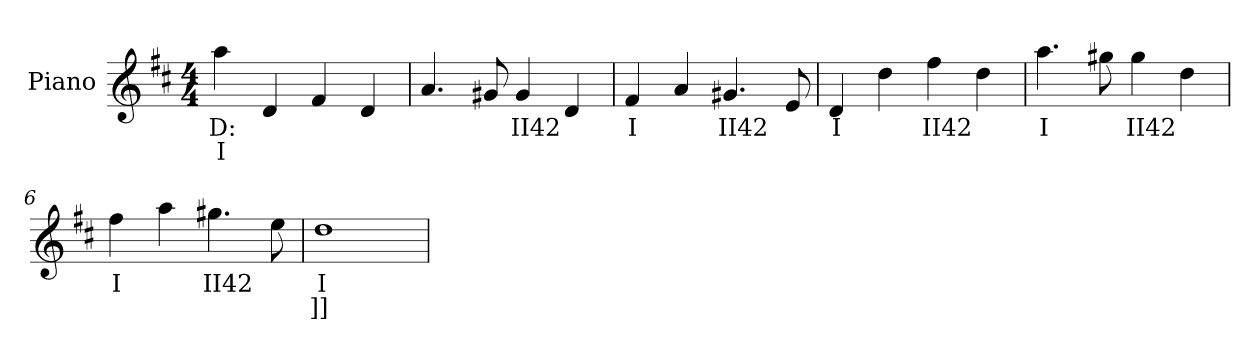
**kern	**text	**text
*part1	*part1	*part1
*staff1	*staff1	*staff1
*I"Piano	*	*
*I'Pno.	*	*
!!LO:PB:g=z
*clefG2	*	*
*k[f#c#]	*	*
*D:	*	*
*M4/4	*	*
*MM160	*	*
=1	=1	=1
!	!LO:LY:b:color=#000000	!LO:LY:b:color=#000000
4aai\	D:	I
4di/	.	.
4f#i/	.	.
4di/	.	.
=2	=2	=2
4.ai/	.	.
8g#Xi/	.	.
!	!LO:LY:b:color=#000000	!
4g#i/	II42	.
4di/	.	.
=3	=3	=3
!	!LO:LY:b:color=#000000	!
4f#i/	I	.
4ai/	.	.
!	!LO:LY:b:color=#000000	!
4.g#Xi/	II42	.
8ei/	.	.
!!LO:LB:g=z
=4	=4	=4
!	!LO:LY:b:color=#000000	!
4di/	I	.
4ddi\	.	.
!	!LO:LY:b:color=#000000	!
4ff#i\	II42	.
4ddi\	.	.
=5	=5	=5
!	!LO:LY:b:color=#000000	!
4.aai\	I	.
8gg#Xi\	.	.
!	!LO:LY:b:color=#000000	!
4gg#i\	II42	.
4ddi\	.	.
=6	=6	=6
!	!LO:LY:b:color=#000000	!
4ff#i\	I	.
4aai\	.	.
!	!LO:LY:b:color=#000000	!
4.gg#Xi\	II42	.
8eei\	.	.
=7	=7	=7
!	!LO:LY:b:color=#000000	!LO:LY:b:color=#000000
1ddi	I	]]
=	=	=
*-	*-	*-
